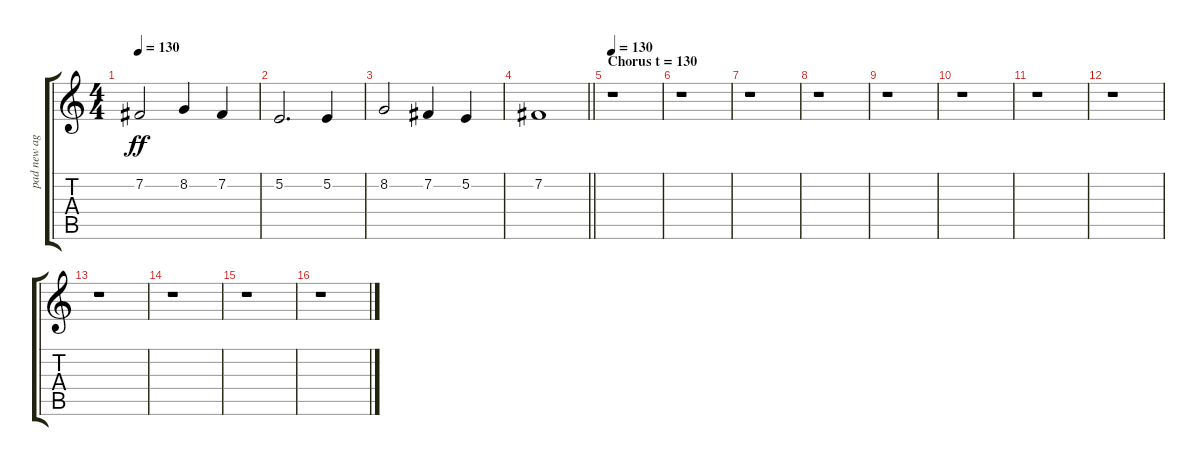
\track ("pad new age" "pad new ag") {instrument pad1newage}
\staff {score tabs}
\tuning (E4 B3 G3 D3 A2 E2) {hide}
\ts (4 4)
\tempo 130
\clef g2
\ks c
7.2.2{dy ff} 8.2.4 7.2.4 |
5.2.2{d} 5.2.4 |
8.2.2 7.2.4 5.2.4 |
\barLineRight lightlight
7.2.1 |
\section ("" "Chorus t = 130")
\tempo 130
r.1 |
r.1 |
r.1 |
r.1 |
r.1 |
r.1 |
r.1 |
r.1 |
r.1 |
r.1 |
r.1 |
r.1
